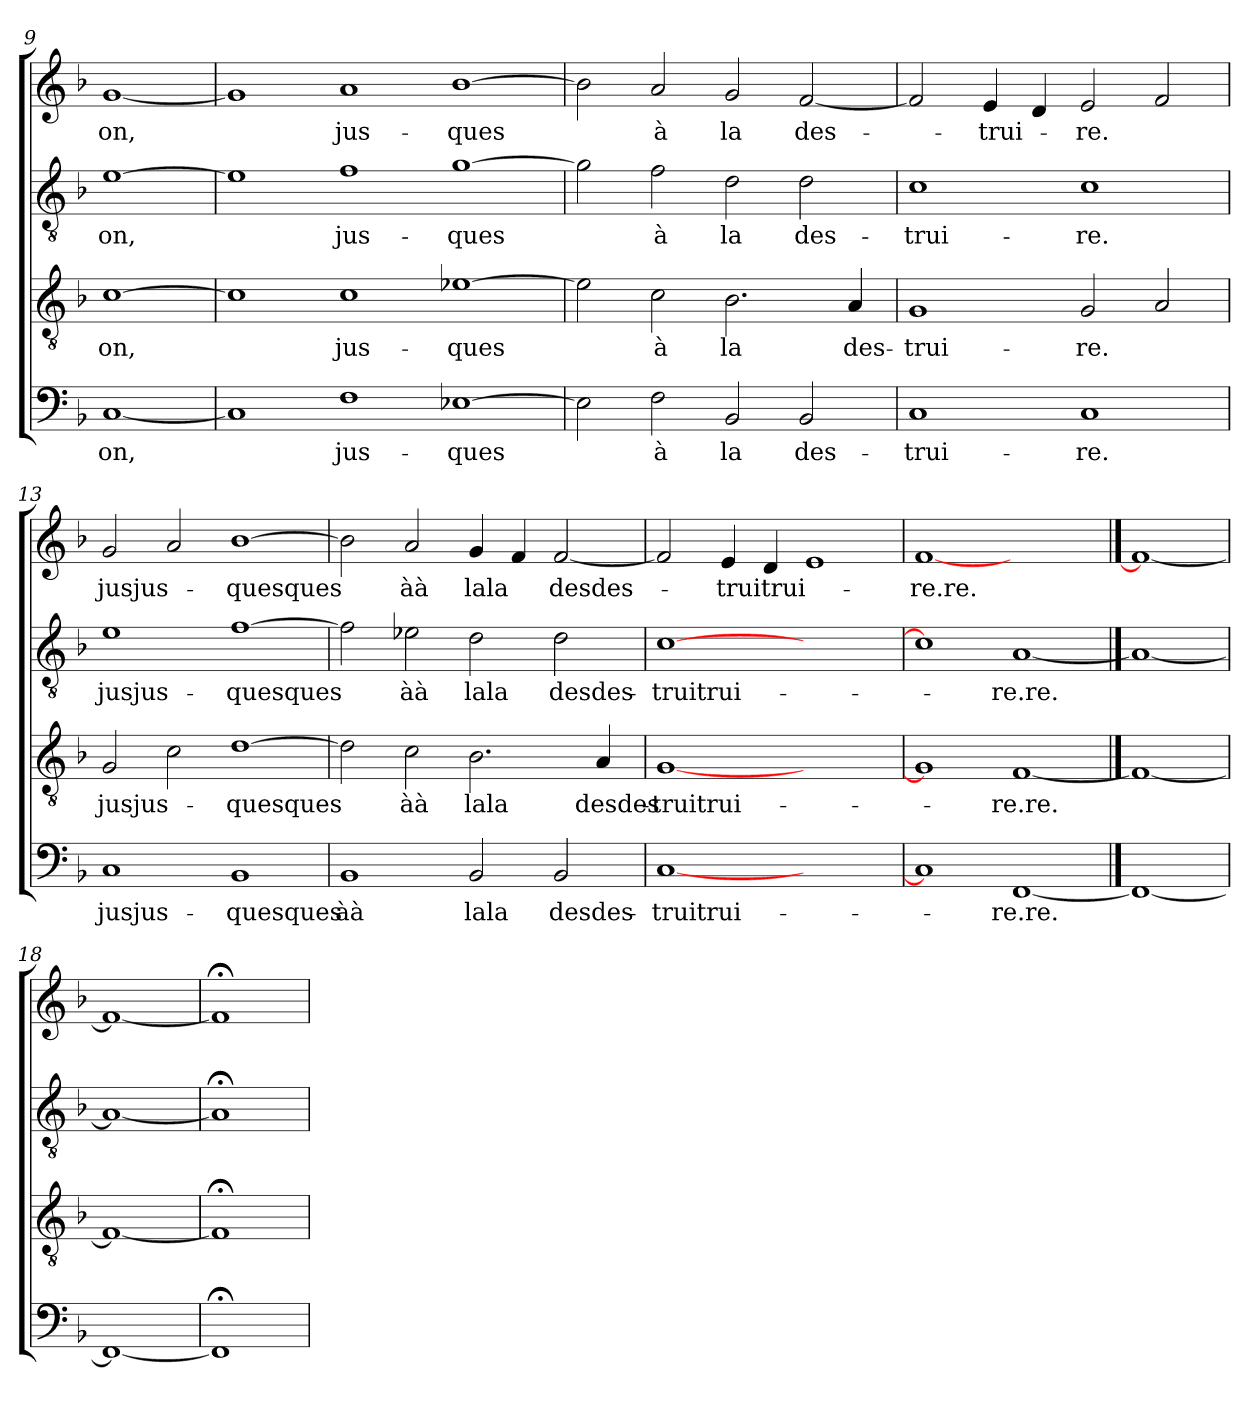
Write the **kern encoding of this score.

**kern	**text	**kern	**text	**kern	**text	**kern	**text
*part4	*part4	*part3	*part3	*part2	*part2	*part1	*part1
*staff4	*staff4	*staff3	*staff3	*staff2	*staff2	*staff1	*staff1
*clefF4	*	*clefGv2	*	*clefGv2	*	*clefG2	*
*k[b-]	*	*k[b-]	*	*k[b-]	*	*k[b-]	*
=9	=9	=9	=9	=9	=9	=9	=9
[1C	-on,	[1c	-on,	[1e	-on,	[1g	-on,
=10	=10	=10	=10	=10	=10	=10	=10
1C]	.	1c]	.	1e]	.	1g]	.
1F	jus-	1c	jus-	1f	jus-	1a	jus-
[1E-X	-ques	[1e-X	-ques	[1g	-ques	[1b-	-ques
=11	=11	=11	=11	=11	=11	=11	=11
2E-]	.	2e-]	.	2g]	.	2b-]	.
2F	à	2c	à	2f	à	2a	à
2BB-	la	2.B-	la	2d	la	2g	la
2BB-	des-	.	.	2d	des-	[2f	des-
.	.	4A	des-	.	.	.	.
!!LO:LB:g=z
=12	=12	=12	=12	=12	=12	=12	=12
1C	-trui-	1G	-trui-	1c	-trui-	2f]	.
.	.	.	.	.	.	4e	-trui-
.	.	.	.	.	.	4d	.
1C	-re.	2G	-re.	1c	-re.	2e	-re.
.	.	2A	.	.	.	2f	.
=13	=13	=13	=13	=13	=13	=13	=13
1C	jusjus-	2G	jusjus-	1e	jusjus-	2g	jusjus-
.	.	2c	.	.	.	2a	.
1BB-	-quesques	[1d	-quesques	[1f	-quesques	[1b-	-quesques
=14	=14	=14	=14	=14	=14	=14	=14
1BB-	àà	2d]	.	2f]	.	2b-]	.
.	.	2c	àà	2e-X	àà	2a	àà
2BB-	lala	2.B-	lala	2d	lala	4g	lala
.	.	.	.	.	.	4f	.
2BB-	desdes-	.	.	2d	desdes-	[2f	desdes-
.	.	4A	desdes-	.	.	.	.
=15	=15	=15	=15	=15	=15	=15	=15
[1C	-truitrui-	[1G	-truitrui-	[1c	-truitrui-	2f]	.
.	.	.	.	.	.	4e	-truitrui-
.	.	.	.	.	.	4d	.
1ryy	.	1ryy	.	1ryy	.	1e	.
=16	=16	=16	=16	=16	=16	=16	=16
1C]	.	1G]	.	1c]	.	[1f	-re.re.
[1FF	-re.re.	[1F	-re.re.	[1A	-re.re.	1ryy	.
==17	==17	==17	==17	==17	==17	==17	==17
1FF_	.	1F_	.	1A_	.	1f_	.
=18	=18	=18	=18	=18	=18	=18	=18
1FF_	.	1F_	.	1A_	.	1f_	.
=19	=19	=19	=19	=19	=19	=19	=19
1FF;<]	.	1F;<]	.	1A;<]	.	1f;<]	.
=	=	=	=	=	=	=	=
*-	*-	*-	*-	*-	*-	*-	*-
